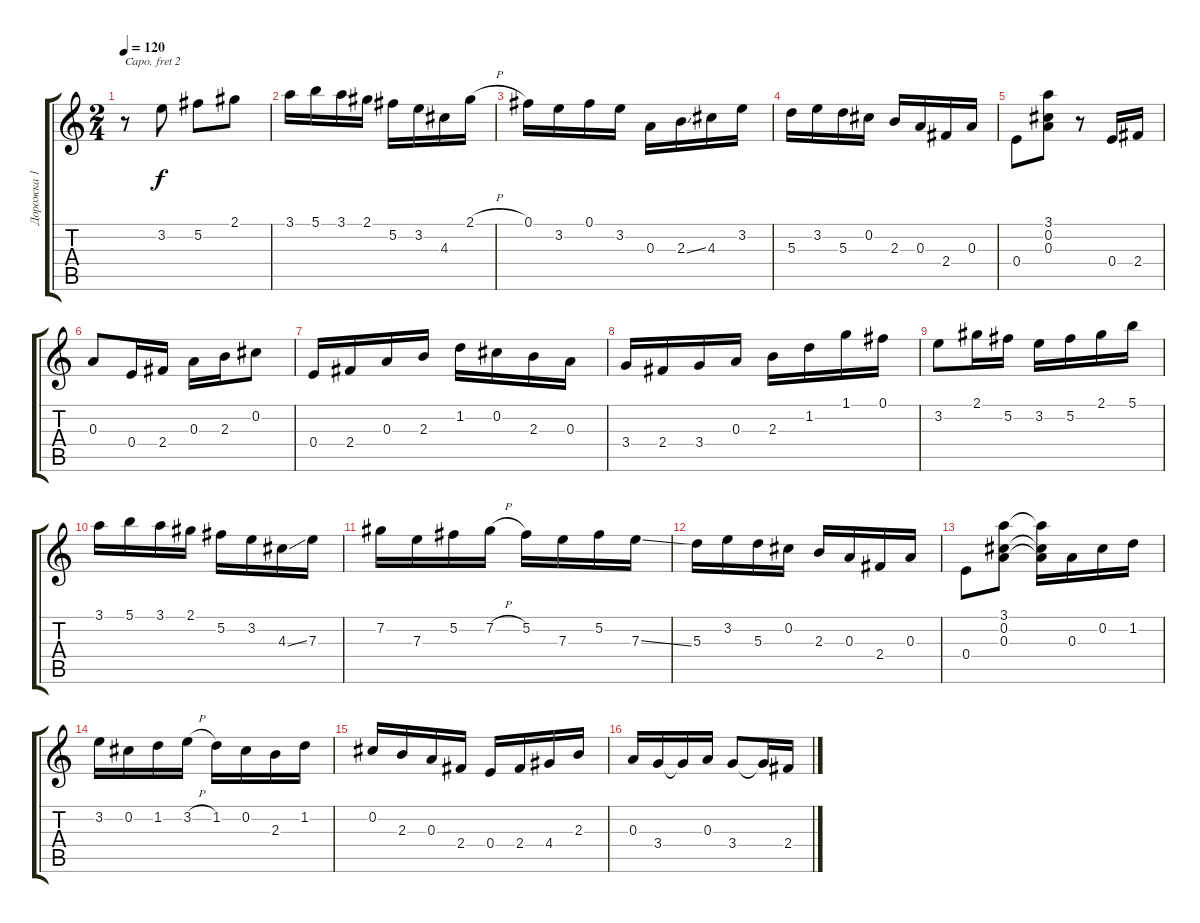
\track ("Дорожка 1" "Дорожка 1") {instrument acousticguitarnylon}
\staff {score tabs}
\capo 2
\tuning (E4 B3 G3 D3 A2 E2) {hide}
\ts (2 4)
\tempo 120
\clef g2
\ks c
r.8{dy f instrument acousticguitarnylon} 3.2.8 5.2.8 2.1.8 |
3.1.16 5.1.16 3.1.16 2.1.16 5.2.16 3.2.16 4.3.16 2.1{h}.16 |
0.1.16 3.2.16 0.1.16 3.2.16 0.3.16 2.3{ss}.16 4.3.16 3.2.16 |
5.3.16 3.2.16 5.3.16 0.2.16 2.3.16 0.3.16 2.4.16 0.3.16 |
0.4.8 (3.1 0.2 0.3).8 r.8 0.4.16 2.4.16 |
0.3.8 0.4.16 2.4.16 0.3.16 2.3.16 0.2.8 |
0.4.16 2.4.16 0.3.16 2.3.16 1.2.16 0.2.16 2.3.16 0.3.16 |
3.4.16 2.4.16 3.4.16 0.3.16 2.3.16 1.2.16 1.1.16 0.1.16 |
3.2.8 2.1.16 5.2.16 3.2.16 5.2.16 2.1.16 5.1.16 |
3.1.16 5.1.16 3.1.16 2.1.16 5.2.16 3.2.16 4.3{ss}.16 7.3.16 |
7.2.16 7.3.16 5.2.16 7.2{h}.16 5.2.16 7.3.16 5.2.16 7.3{ss}.16 |
5.3.16 3.2.16 5.3.16 0.2.16 2.3.16 0.3.16 2.4.16 0.3.16 |
0.4.8 (3.1 0.2 0.3).8 (3.1{t} 0.2{t} 0.3{t}).16 0.3.16 0.2.16 1.2.16 |
3.2.16 0.2.16 1.2.16 3.2{h}.16 1.2.16 0.2.16 2.3.16 1.2.16 |
0.2.16 2.3.16 0.3.16 2.4.16 0.4.16 2.4.16 4.4.16 2.3.16 |
0.3.16 3.4.16 3.4{t}.16 0.3.16 3.4.8 3.4{t}.16 2.4.16
